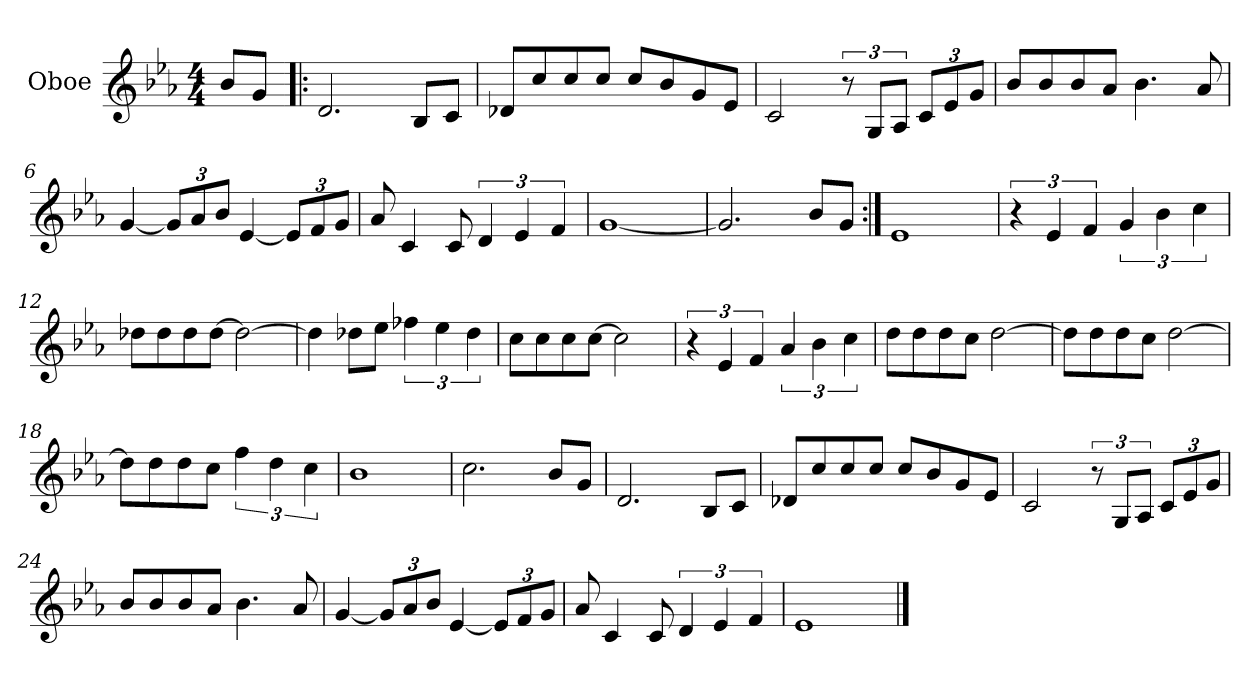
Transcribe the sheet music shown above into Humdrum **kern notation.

**kern
*part1
*staff1
*I"Oboe
*I'Ob.
*clefG2
*k[b-e-a-]
*M4/4
*MM80
=1
8b-/L
8g/J
=2!|:
2.d/
8B-/L
8c/J
=3
8d-X/L
8cc/
8cc/
8cc/J
8cc/L
8b-/
8g/
8e-/J
=4
2c/
12r
12G/L
12A-/J
*Xbrackettup
12c/L
12e-/
12g/J
=5
8b-/L
8b-/
8b-/
8a-/J
4.b-\
8a-/
=6
[4g/
12g/L]
12a-/
12b-/J
[4e-/
12e-/L]
12f/
12g/J
=7
8a-/
4c/
8c/
*brackettup
6d/
6e-/
6f/
=8
[1g
=9
2.g/]
8b-/L
8g/J
=10:|!
1e-
=11
6r
6e-/
6f/
6g/
6b-\
6cc\
=12
8dd-X\L
8dd-\
8dd-\
[8dd-\J
2dd-\_
=13
4dd-\]
8dd-X\L
8ee-\J
6ff-X\
6ee-\
6dd-\
=14
8cc\L
8cc\
8cc\
[8cc\J
2cc\]
=15
6r
6e-/
6f/
6a-/
6b-\
6cc\
=16
8dd\L
8dd\
8dd\
8cc\J
[2dd\
=17
8dd\L]
8dd\
8dd\
8cc\J
[2dd\
=18
8dd\L]
8dd\
8dd\
8cc\J
6ff\
6dd\
6cc\
=19
1b-
=20
2.cc\
8b-/L
8g/J
=21
2.d/
8B-/L
8c/J
=22
8d-X/L
8cc/
8cc/
8cc/J
8cc/L
8b-/
8g/
8e-/J
=23
2c/
12r
12G/L
12A-/J
*Xbrackettup
12c/L
12e-/
12g/J
=24
8b-/L
8b-/
8b-/
8a-/J
4.b-\
8a-/
=25
[4g/
12g/L]
12a-/
12b-/J
[4e-/
12e-/L]
12f/
12g/J
=26
8a-/
4c/
8c/
*brackettup
6d/
6e-/
6f/
=27
1e-
==
*-
